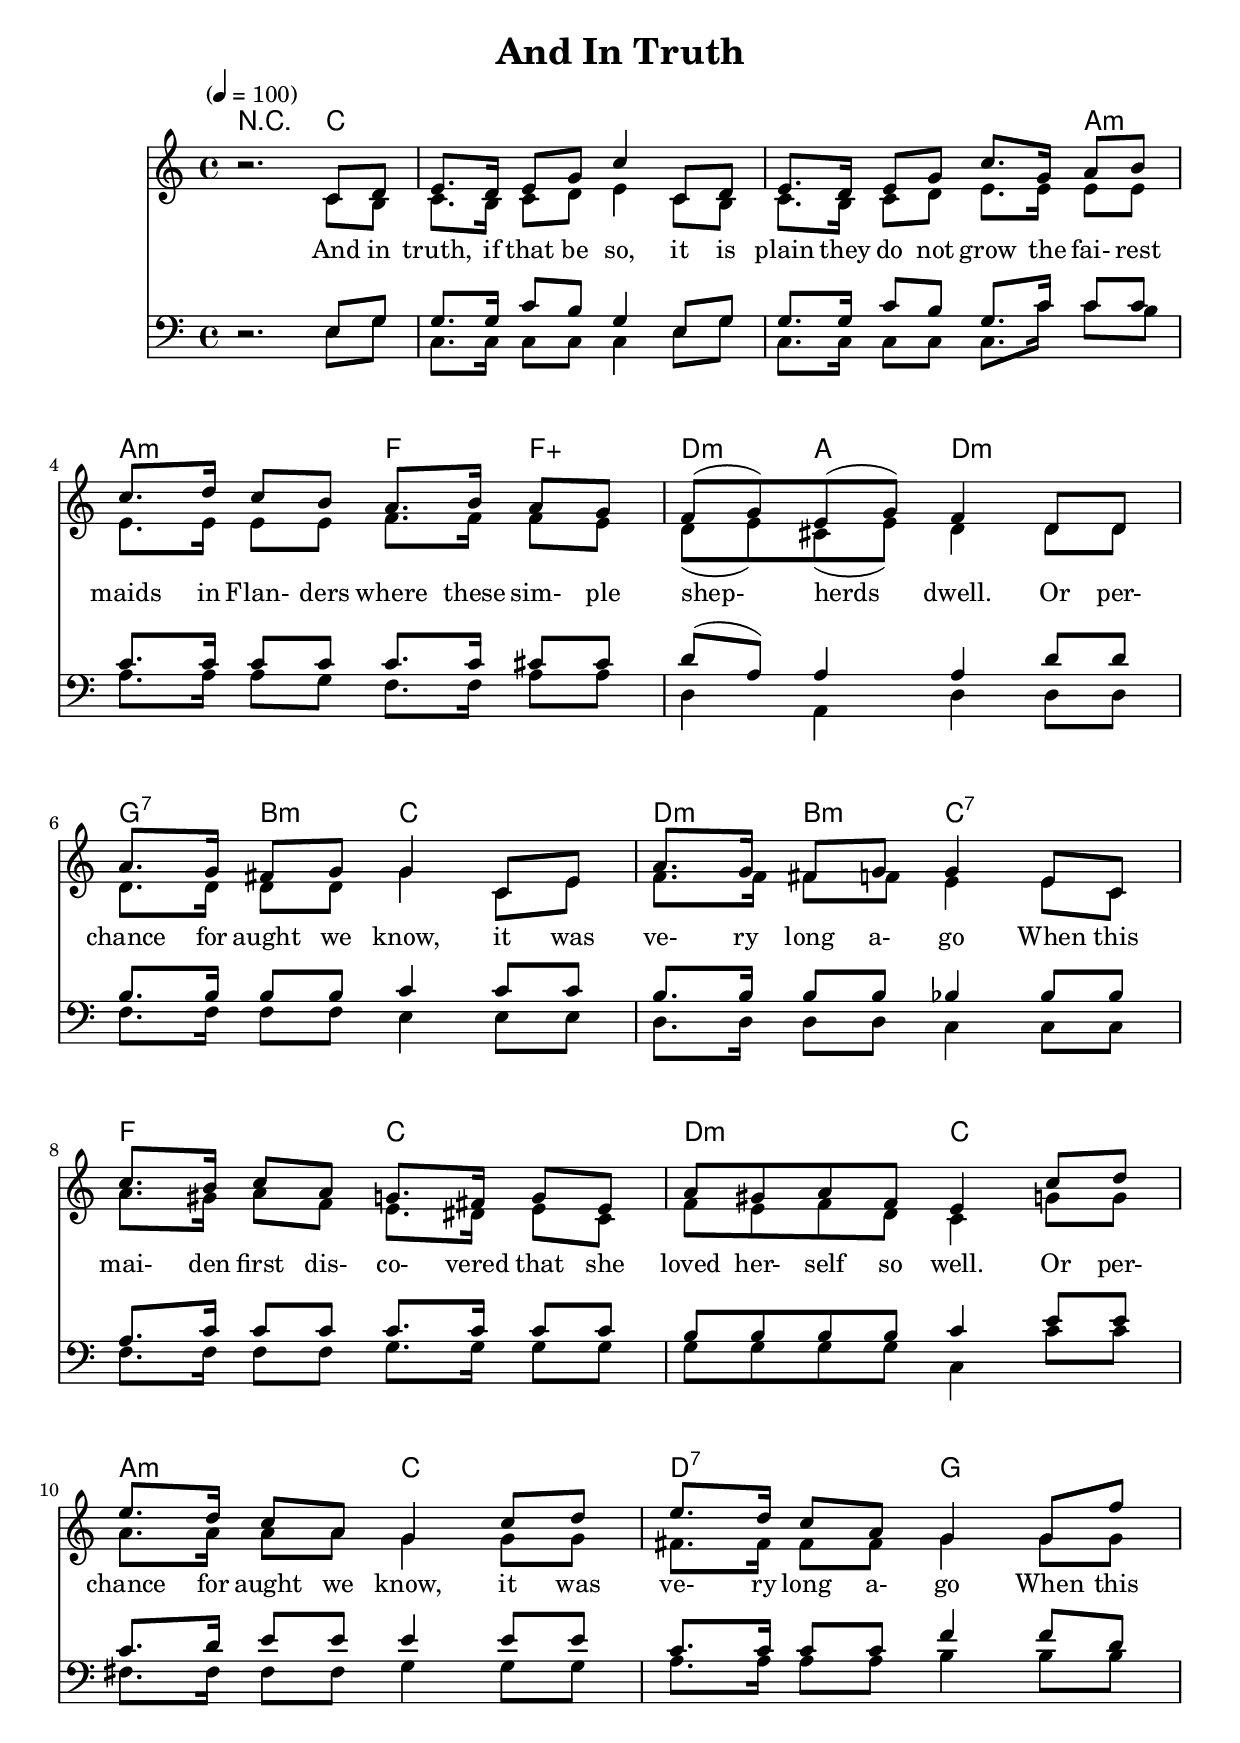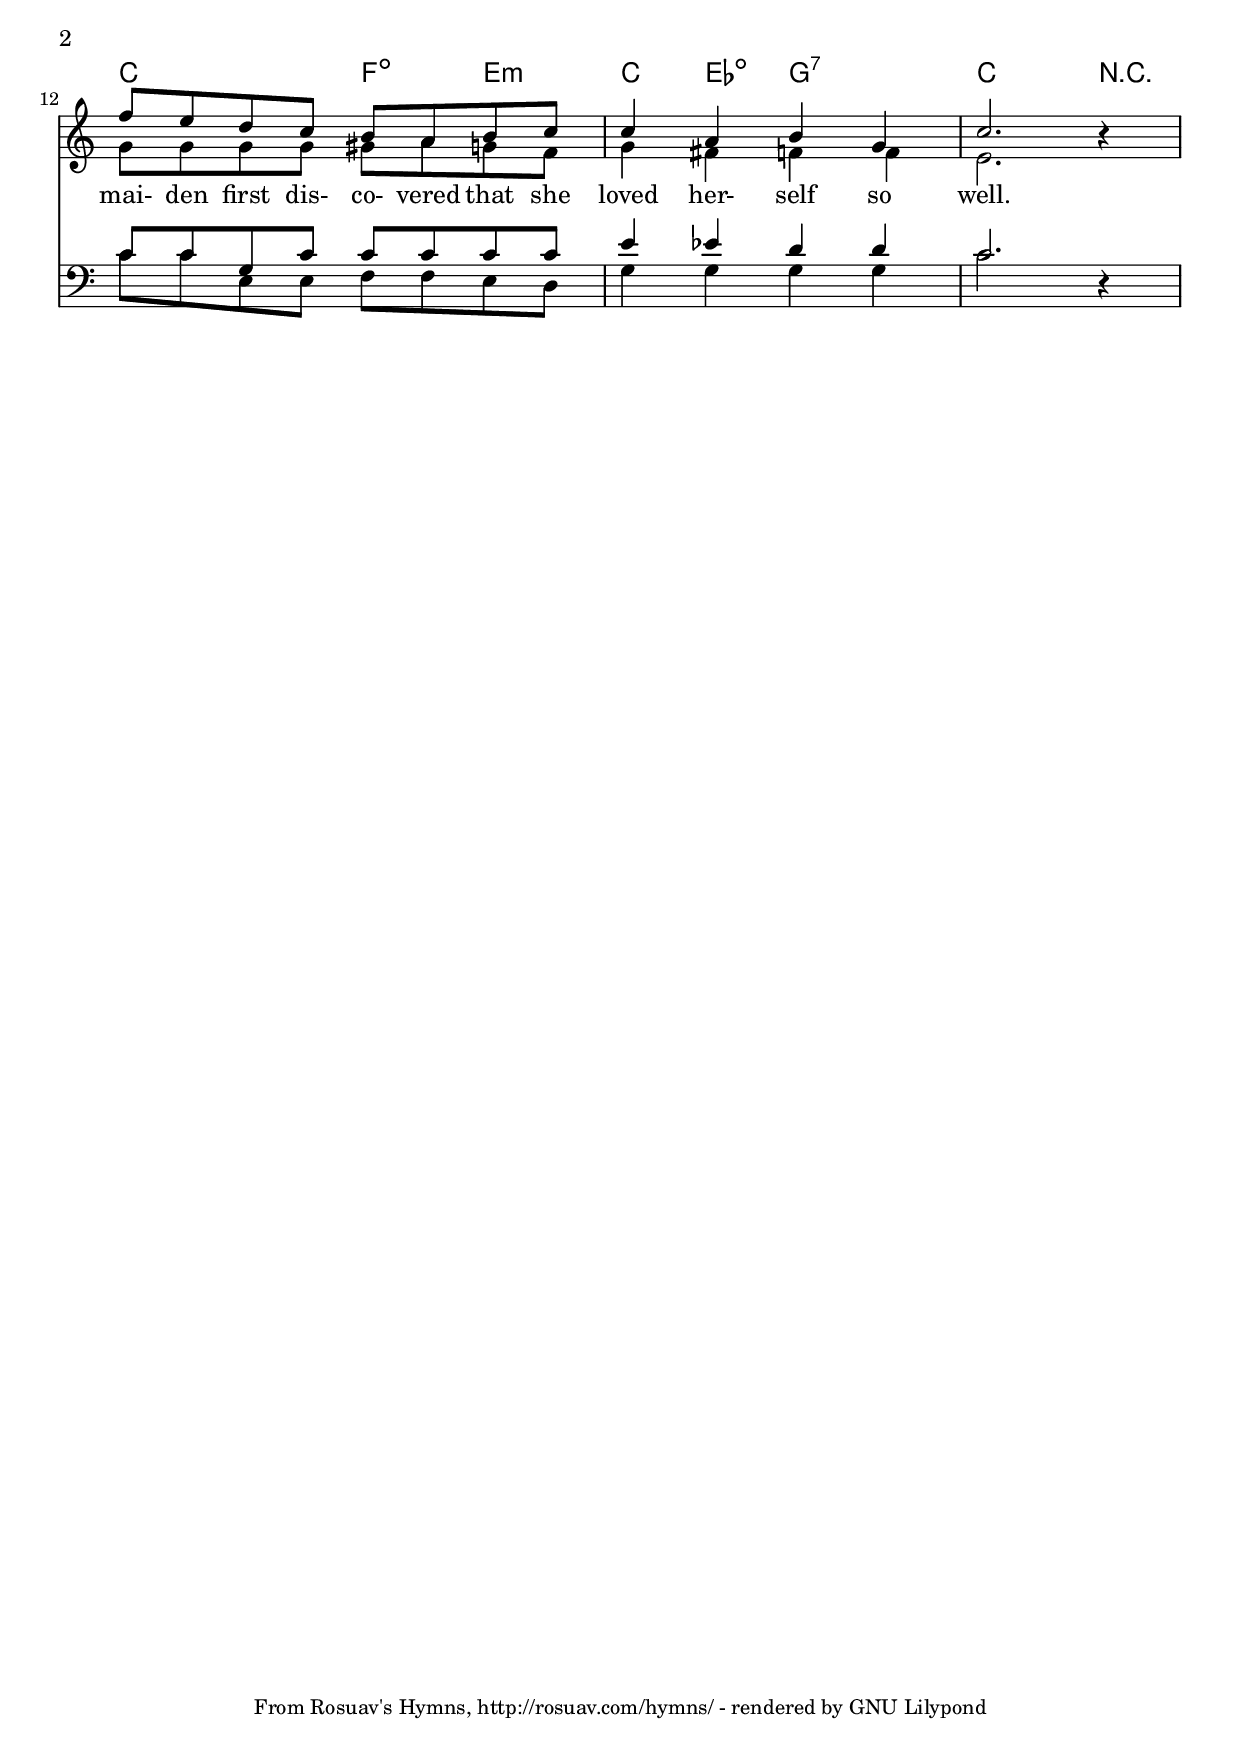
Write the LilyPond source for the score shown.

% Instant hymn file, just add content!
% Beauty Stone new score, page 84
\include "../Hymnal.ly"

\header
{
    title="And In Truth"
    % subtitle=""
    % poet=""
    % composer=""
    % arranger="arr Chris Angelico" % 2011-09-02
    % meter=""
    % piece="" ??
}

\score {
    <<
        \new ChordNames {
            \set chordChanges = ##t
            \transpose c c,
            \chordmode {
                r2.
                c4 c c c c c c c
                a:m a:m a:m f f:aug d:m a d:m
                d:m g:7 b:m c c d:m b:m c:7
                c:7 f f c c d:m d:m c
                c a:m a:m c c d:7 d:7 g
                g c c f:dim e:m c ef:dim g:7 g:7 c2. r4
            }
        }
        \new Staff <<
            \set Staff.midiInstrument = "acoustic grand"
            \key c \major
            \time 4/4
            \tempo "" 4 = 100
            \new Voice = "sops" \relative f' {
                r2. % To start on an upbeat, put this _before_ the \voiceOne (otherwise it works fine, but prints badly)
                \voiceOne
                c8 d e8. d16 e8 g c4 c,8 d e8. d16 e8 g c8.
                g16 a8 b c8. d16 c8 b a8. b16 a8 g f(g) e(g) f4
                d8 d a'8. g16 fs8 g g4 c,8 e a8. g16 fs8 g g4
                e8 c c'8. b16 c8 a g8. fs16 g8 e a gs a f e4
                c'8 d e8. d16 c8 a g4 c8 d e8. d16 c8 a g4
                g8 f' f e d c b a b c c4 a b g c2.
                \oneVoice
                r4
            }
            \addlyrics { \lyr \lyricmode {
                !And in truth, if that be so, it is plain they do not grow
                !the fai- rest maids in Flan- ders where these sim- ple shep- herds dwell.
                !Or per- chance for aught we know, it was ve- ry long a- go
                !When this mai- den first dis- co- vered that she loved her- self so well.
                !Or per- chance for aught we know, it was ve- ry long a- go
                !When this mai- den first dis- co- vered that she loved her- self so well.
            } }
            \new Voice = "alto" \relative f' {
                s2. % The same rest, but as a spacer so it doesn't print
                \voiceTwo
                c8 b c8. b16 c8 d e4 c8 b c8. b16 c8 d e8.
                e16 e8 e e8. e16 e8 e f8. f16 f8 e d(e) cs(e) d4
                d8 d d8. d16 d8 d g4 c,8 e f8. f16 f8 f e4
                e8 c a'8. gs16 a8 f e8. ds16 e8 c f e f d c4
                g'8 g a8. a16 a8 a g4 g8 g fs8. fs16 fs8 fs g4
                g8 g g g g g gs a g f g4 fs f f e2.
            }
        >>
        \new Staff <<
            \clef bass
            \key c \major
            \new Voice = "tenor" \relative c {
                r2.
                \voiceOne
                e8 g g8. g16 c8 b g4 e8 g g8. g16 c8 b g8.
                c16 c8 c c8. c16 c8 c c8. c16 cs8 cs d(a) a4 a
                d8 d b8. b16 b8 b c4 c8 c b8. b16 b8 b bf4
                bf8 bf a8. c16 c8 c c8. c16 c8 c b b b b c4
                e8 e c8. d16 e8 e e4 e8 e c8. c16 c8 c f4
                f8 d c c g c c c c c e4 ef d d c2.
                \oneVoice
                r4
            }
            \new Voice = "bass" \relative c {
                s2.
                \voiceTwo
                e8 g c,8. c16 c8 c c4 e8 g c,8. c16 c8 c c8.
                c'16 c8 b a8. a16 a8 g f8. f16 a8 a d,4 a d
                d8 d f8. f16 f8 f e4 e8 e d8. d16 d8 d c4
                c8 c f8. f16 f8 f g8. g16 g8 g g g g g c,4
                c'8 c fs,8. fs16 fs8 fs g4 g8 g a8. a16 a8 a b4
                b8 b c c e, e f f e d g4 g g g c2.
            }
        >>
    >>
    \layout { }
    % \midi { }
    \midi { \context { \ChordNameVoice \remove Note_performer } } % Stop chords from sounding in the MIDI
}

